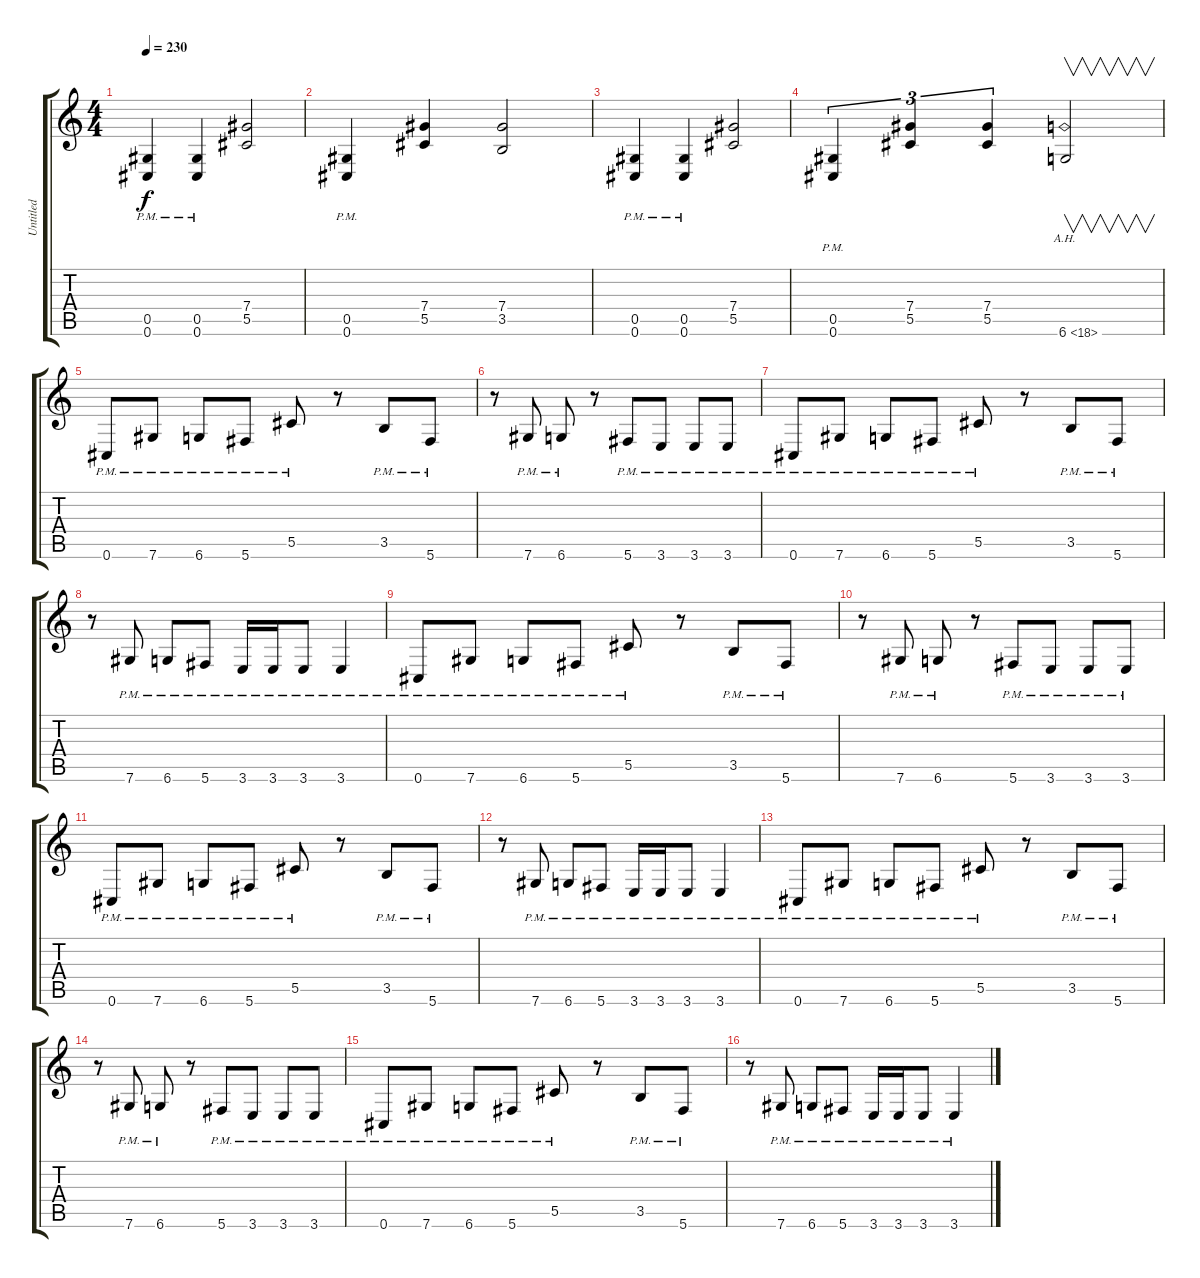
\track ("Untitled" "Untitled") {instrument distortionguitar}
\staff {score tabs}
\tuning (Eb4 Bb3 Gb3 Db3 Ab2 Db2) {hide}
\ts (4 4)
\tempo 230
\clef g2
\ks c
(0.5{pm} 0.6{pm}).4{dy f} (0.5{pm} 0.6{pm}).4 (7.4 5.5).2 |
(0.5{pm} 0.6{pm}).4 (7.4 5.5).4 (7.4 3.5).2 |
(0.5{pm} 0.6{pm}).4 (0.5{pm} 0.6{pm}).4 (7.4 5.5).2 |
(0.5{pm} 0.6{pm}).4{tu (3 2)} (7.4 5.5).4{tu (3 2)} (7.4 5.5).4{tu (3 2)} 6.6{ah 12}.2{v} |
0.6{pm}.8 7.6{pm}.8 6.6{pm}.8 5.6{pm}.8 5.5{pm}.8 r.8 3.5{pm}.8 5.6{pm}.8 |
r.8 7.6{pm}.8 6.6{pm}.8 r.8 5.6{pm}.8 3.6{pm}.8 3.6{pm}.8 3.6{pm}.8 |
0.6{pm}.8 7.6{pm}.8 6.6{pm}.8 5.6{pm}.8 5.5{pm}.8 r.8 3.5{pm}.8 5.6{pm}.8 |
r.8 7.6{pm}.8 6.6{pm}.8 5.6{pm}.8 3.6{pm}.16 3.6{pm}.16 3.6{pm}.8 3.6{pm}.4 |
0.6{pm}.8 7.6{pm}.8 6.6{pm}.8 5.6{pm}.8 5.5{pm}.8 r.8 3.5{pm}.8 5.6{pm}.8 |
r.8 7.6{pm}.8 6.6{pm}.8 r.8 5.6{pm}.8 3.6{pm}.8 3.6{pm}.8 3.6{pm}.8 |
0.6{pm}.8 7.6{pm}.8 6.6{pm}.8 5.6{pm}.8 5.5{pm}.8 r.8 3.5{pm}.8 5.6{pm}.8 |
r.8 7.6{pm}.8 6.6{pm}.8 5.6{pm}.8 3.6{pm}.16 3.6{pm}.16 3.6{pm}.8 3.6{pm}.4 |
0.6{pm}.8 7.6{pm}.8 6.6{pm}.8 5.6{pm}.8 5.5{pm}.8 r.8 3.5{pm}.8 5.6{pm}.8 |
r.8 7.6{pm}.8 6.6{pm}.8 r.8 5.6{pm}.8 3.6{pm}.8 3.6{pm}.8 3.6{pm}.8 |
0.6{pm}.8 7.6{pm}.8 6.6{pm}.8 5.6{pm}.8 5.5{pm}.8 r.8 3.5{pm}.8 5.6{pm}.8 |
r.8 7.6{pm}.8 6.6{pm}.8 5.6{pm}.8 3.6{pm}.16 3.6{pm}.16 3.6{pm}.8 3.6{pm}.4
